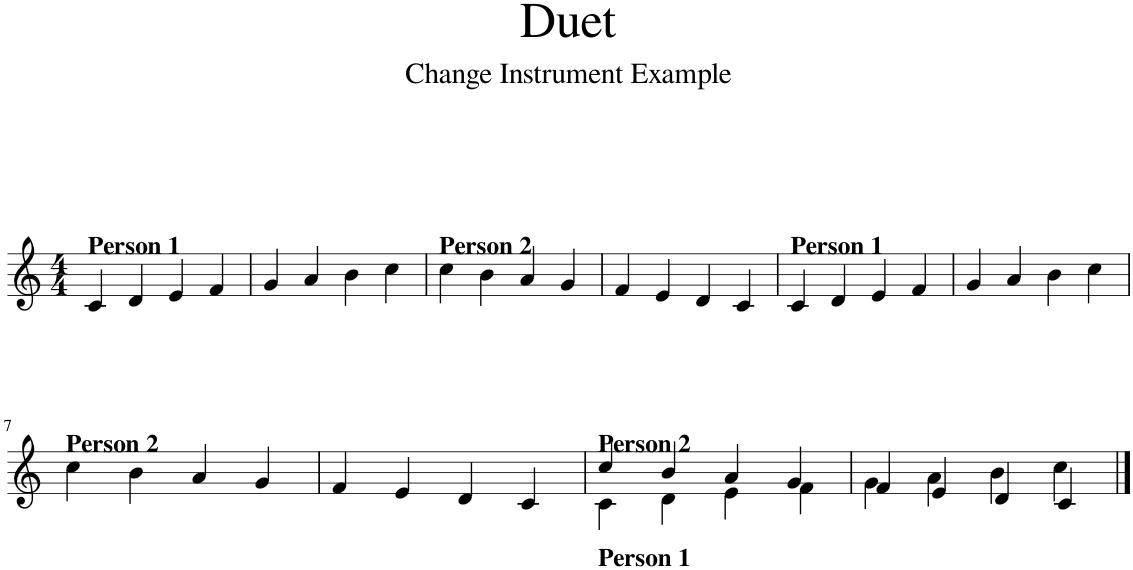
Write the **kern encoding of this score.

**kern
*part1
*staff1
*I"Voice
*I'Vo.
*clefG2
*k[]
*M4/4
=1
!LO:TX:a:B:t=Person 1
4c/
4d/
4e/
4f/
=2
4g/
4a/
4b\
4cc\
=3
!LO:TX:a:B:t=Person 2
4cc\
4b\
4a/
4g/
=4
4f/
4e/
4d/
4c/
=5
!LO:TX:a:B:t=Person 1
4c/
4d/
4e/
4f/
=6
4g/
4a/
4b\
4cc\
!!LO:LB:g=z
=7
!LO:TX:a:B:t=Person 2
4cc\
4b\
4a/
4g/
=8
4f/
4e/
4d/
4c/
=9
*^
!LO:TX:b:B:t=Person 1	!
!LO:TX:a:B:t=Person 2	!
4cc/	4c\
4b/	4d\
4a/	4e\
4g/	4f\
=10	=10
4f/	4g\
4e/	4a\
4d/	4b\
4c/	4cc\
*v	*v
==
*-
